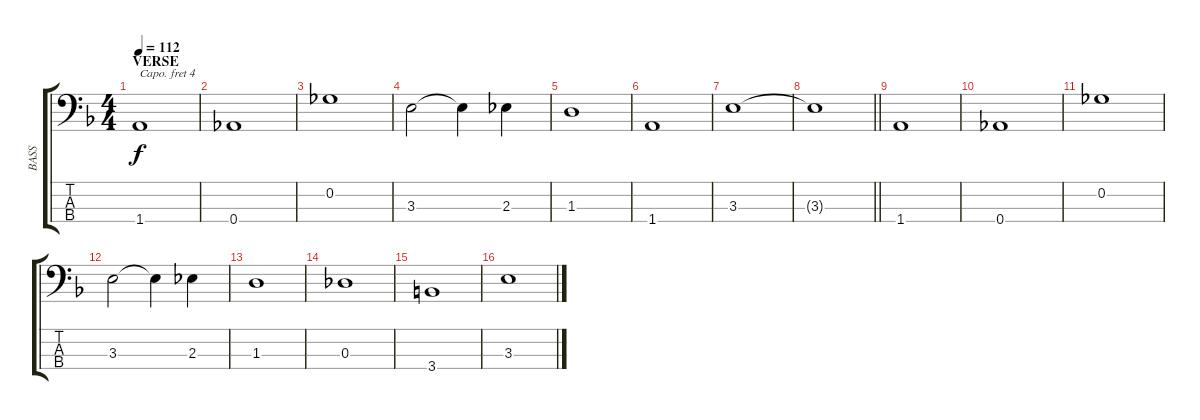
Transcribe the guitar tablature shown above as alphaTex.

\track ("BASS" "BASS") {instrument acousticbass}
\staff {score tabs}
\capo 4
\tuning (G2 D2 A1 E1) {hide}
\ts (4 4)
\section ("" "VERSE")
\tempo 112
\clef f4
\ks f
1.4.1{dy f} |
0.4.1 |
0.2.1 |
3.3.2 3.3{t}.4 2.3.4 |
1.3.1 |
1.4.1 |
3.3.1 |
\barLineRight lightlight
3.3{t}.1 |
1.4.1 |
0.4.1 |
0.2.1 |
3.3.2 3.3{t}.4 2.3.4 |
1.3.1 |
0.3.1 |
3.4.1 |
3.3.1
